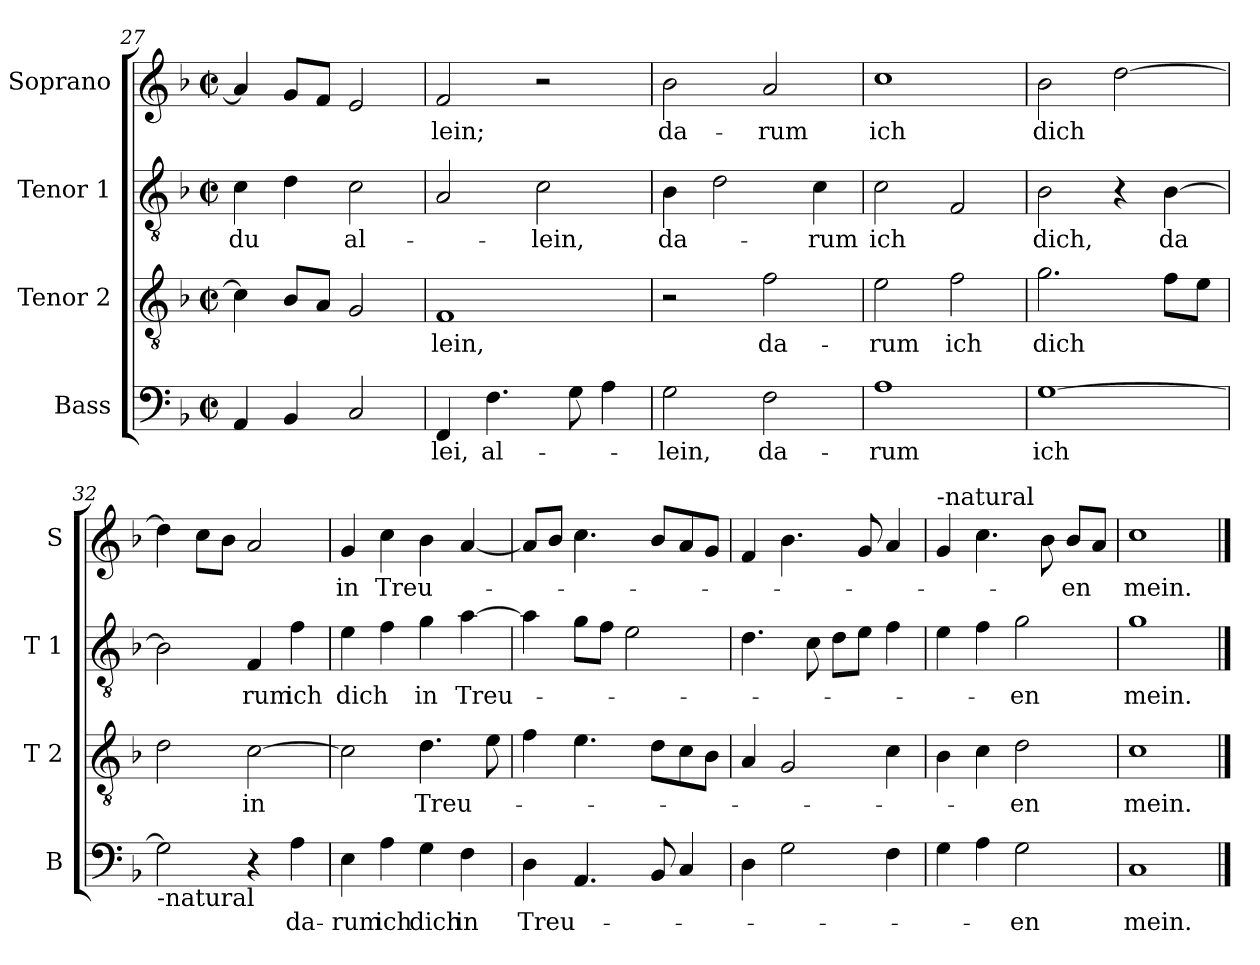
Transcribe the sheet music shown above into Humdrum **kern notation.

**kern	**text	**kern	**text	**kern	**text	**kern	**text
*part4	*part4	*part3	*part3	*part2	*part2	*part1	*part1
*staff4	*staff4	*staff3	*staff3	*staff2	*staff2	*staff1	*staff1
*I"Bass	*	*I"Tenor 2	*	*I"Tenor 1	*	*I"Soprano	*
*I'B	*	*I'T 2	*	*I'T 1	*	*I'S	*
!!LO:PB:g=z
*clefF4	*	*clefGv2	*	*clefGv2	*	*clefG2	*
*k[b-]	*	*k[b-]	*	*k[b-]	*	*k[b-]	*
*F:	*	*F:	*	*F:	*	*F:	*
*M2/2	*	*M2/2	*	*M2/2	*	*M2/2	*
*met(c|)	*	*met(c|)	*	*met(c|)	*	*met(c|)	*
=27	=27	=27	=27	=27	=27	=27	=27
!	!	!	!	!	!LO:LY:b	!	!
4AA/	.	4c\]	.	4c\	du	4a/]	.
4BB-/	.	8B-/L	.	4d\	.	8g/L	.
.	.	8A/J	.	.	.	8f/J	.
!	!	!	!	!	!LO:LY:b	!	!
2C/	.	2G/	.	2c\	al-	2e/	.
=28	=28	=28	=28	=28	=28	=28	=28
!	!LO:LY:b	!	!LO:LY:b	!	!	!	!LO:LY:b
4FF/	-lei,	1F	-lein,	2A/	.	2f/	-lein;
!	!LO:LY:b	!	!	!	!	!	!
4.F\	al-	.	.	.	.	.	.
!	!	!	!	!	!LO:LY:b	!	!
.	.	.	.	2c\	-lein,	2r	.
8G\	.	.	.	.	.	.	.
4A\	.	.	.	.	.	.	.
=29	=29	=29	=29	=29	=29	=29	=29
!	!LO:LY:b	!	!	!	!LO:LY:b	!	!LO:LY:b
2G\	-lein,	2r	.	4B-\	da-	2b-\	da-
.	.	.	.	2d\	.	.	.
!	!LO:LY:b	!	!LO:LY:b	!	!	!	!LO:LY:b
2F\	da-	2f\	da-	.	.	2a/	-rum
!	!	!	!	!	!LO:LY:b	!	!
.	.	.	.	4c\	-rum	.	.
=30	=30	=30	=30	=30	=30	=30	=30
!	!LO:LY:b	!	!LO:LY:b	!	!LO:LY:b	!	!LO:LY:b
1A	-rum	2e\	-rum	2c\	ich	1cc	ich
!	!	!	!LO:LY:b	!	!	!	!
.	.	2f\	ich	2F/	.	.	.
=31	=31	=31	=31	=31	=31	=31	=31
!	!LO:LY:b	!	!LO:LY:b	!	!LO:LY:b	!	!LO:LY:b
[1G	ich	2.g\	dich	2B-\	dich,	2b-\	dich
.	.	.	.	4r	.	[2dd\	.
!	!	!	!	!	!LO:LY:b	!	!
.	.	8f\L	.	[4B-\	da	.	.
.	.	8e\J	.	.	.	.	.
=32	=32	=32	=32	=32	=32	=32	=32
!LO:TX:b:t=-natural	!	!	!	!	!	!	!
2G\]	.	2d\	.	2B-\]	.	4dd\]	.
.	.	.	.	.	.	8cc\L	.
.	.	.	.	.	.	8b-\J	.
!	!	!	!LO:LY:b	!	!LO:LY:b	!	!
4r	.	[2c\	in	4F/	rum	2a/	.
!	!LO:LY:b	!	!	!	!LO:LY:b	!	!
4A\	da-	.	.	4f\	ich	.	.
!!LO:LB:g=z
=33	=33	=33	=33	=33	=33	=33	=33
!	!LO:LY:b	!	!	!	!LO:LY:b	!	!LO:LY:b
4E\	-rum	2c\]	.	4e\	dich	4g/	in
!	!LO:LY:b	!	!	!	!	!	!LO:LY:b
4A\	ich	.	.	4f\	.	4cc\	Treu-
!	!LO:LY:b	!	!LO:LY:b	!	!LO:LY:b	!	!
4G\	dich	4.d\	Treu-	4g\	in	4b-\	.
!	!LO:LY:b	!	!	!	!LO:LY:b	!	!
4F\	in	.	.	[4a\	Treu-	[4a/	.
.	.	8e\	.	.	.	.	.
=34	=34	=34	=34	=34	=34	=34	=34
!	!LO:LY:b	!	!	!	!	!	!
4D\	Treu-	4f\	.	4a\]	.	8a/L]	.
.	.	.	.	.	.	8b-/J	.
4.AA/	.	4.e\	.	8g\L	.	4.cc\	.
.	.	.	.	8f\J	.	.	.
.	.	.	.	2e\	.	.	.
8BB-/	.	8d\L	.	.	.	8b-/L	.
4C/	.	8c\	.	.	.	8a/	.
.	.	8B-\J	.	.	.	8g/J	.
=35	=35	=35	=35	=35	=35	=35	=35
4D\	.	4A/	.	4.d\	.	4f/	.
2G\	.	2G/	.	.	.	4.b-\	.
.	.	.	.	8c\	.	.	.
.	.	.	.	8d\L	.	.	.
.	.	.	.	8e\J	.	8g/	.
4F\	.	4c\	.	4f\	.	4a/	.
=36	=36	=36	=36	=36	=36	=36	=36
!	!	!	!	!	!	!LO:TX:a:t=-natural	!
4G\	.	4B-\	.	4e\	.	4g/	.
4A\	.	4c\	.	4f\	.	4.cc\	.
!	!LO:LY:b	!	!LO:LY:b	!	!LO:LY:b	!	!
2G\	-en	2d\	-en	2g\	-en	.	.
.	.	.	.	.	.	8b-\	.
!	!	!	!	!	!	!	!LO:LY:b
.	.	.	.	.	.	8b-/L	-en
.	.	.	.	.	.	8a/J	.
=37	=37	=37	=37	=37	=37	=37	=37
!	!LO:LY:b	!	!LO:LY:b	!	!LO:LY:b	!	!LO:LY:b
1C	mein.	1c	mein.	1g	mein.	1cc	mein.
==	==	==	==	==	==	==	==
*-	*-	*-	*-	*-	*-	*-	*-
